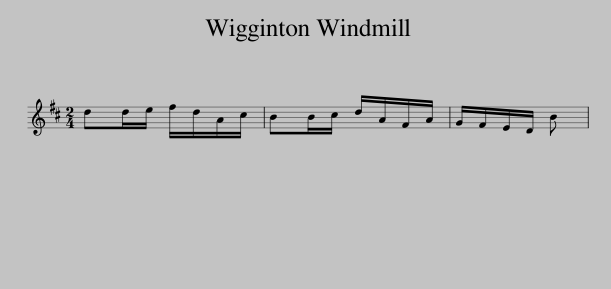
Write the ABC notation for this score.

X:1
L:1/8
M:2/4
I:linebreak $
K:D
V:1 treble
V:1
 dd/e/ f/d/A/c/ | BB/c/ d/A/F/A/ | G/F/E/D/ B | %3
